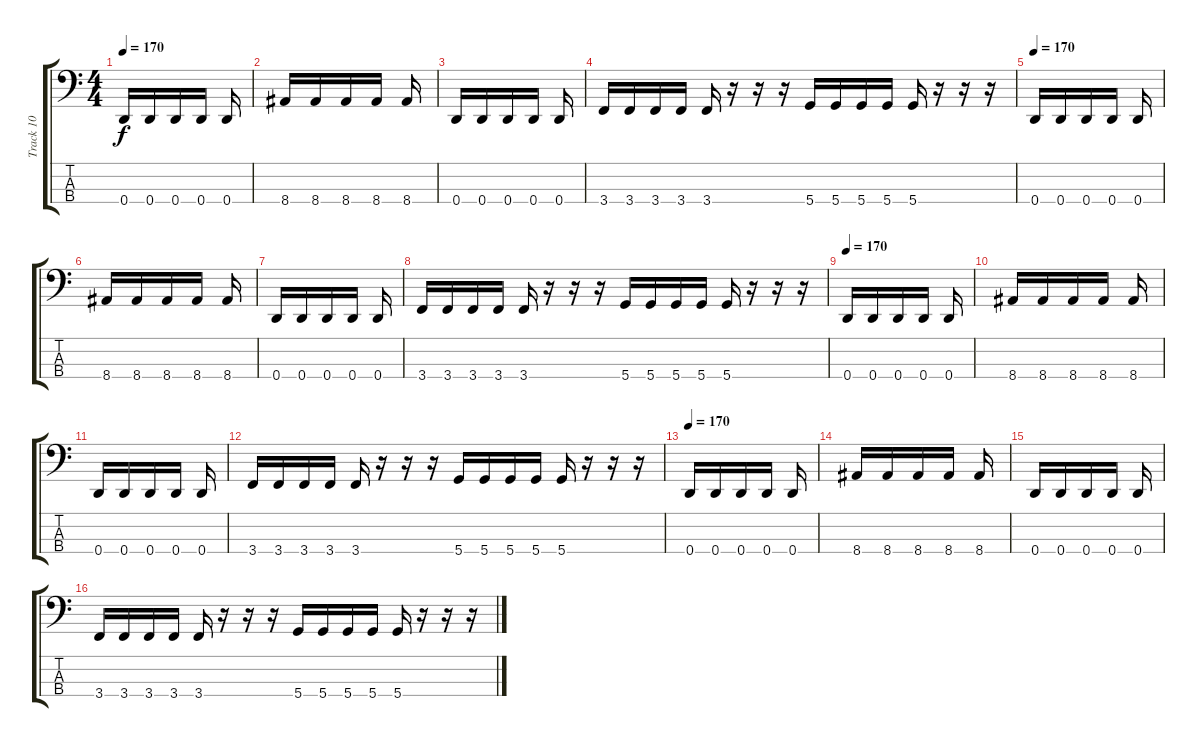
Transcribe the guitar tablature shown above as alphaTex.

\track ("Track 10" "Track 10") {instrument electricbassfinger}
\staff {score tabs}
\tuning (G2 D2 A1 D1) {hide}
\ts (4 4)
\tempo 170
\clef f4
\ks c
0.4.16{dy f} 0.4.16 0.4.16 0.4.16 0.4.16 |
8.4.16 8.4.16 8.4.16 8.4.16 8.4.16 |
0.4.16 0.4.16 0.4.16 0.4.16 0.4.16 |
3.4.16 3.4.16 3.4.16 3.4.16 3.4.16 r.16 r.16 r.16 5.4.16 5.4.16 5.4.16 5.4.16 5.4.16 r.16 r.16 r.16 |
\tempo 170
0.4.16 0.4.16 0.4.16 0.4.16 0.4.16 |
8.4.16 8.4.16 8.4.16 8.4.16 8.4.16 |
0.4.16 0.4.16 0.4.16 0.4.16 0.4.16 |
3.4.16 3.4.16 3.4.16 3.4.16 3.4.16 r.16 r.16 r.16 5.4.16 5.4.16 5.4.16 5.4.16 5.4.16 r.16 r.16 r.16 |
\tempo 170
0.4.16 0.4.16 0.4.16 0.4.16 0.4.16 |
8.4.16 8.4.16 8.4.16 8.4.16 8.4.16 |
0.4.16 0.4.16 0.4.16 0.4.16 0.4.16 |
3.4.16 3.4.16 3.4.16 3.4.16 3.4.16 r.16 r.16 r.16 5.4.16 5.4.16 5.4.16 5.4.16 5.4.16 r.16 r.16 r.16 |
\tempo 170
0.4.16 0.4.16 0.4.16 0.4.16 0.4.16 |
8.4.16 8.4.16 8.4.16 8.4.16 8.4.16 |
0.4.16 0.4.16 0.4.16 0.4.16 0.4.16 |
3.4.16 3.4.16 3.4.16 3.4.16 3.4.16 r.16 r.16 r.16 5.4.16 5.4.16 5.4.16 5.4.16 5.4.16 r.16 r.16 r.16
